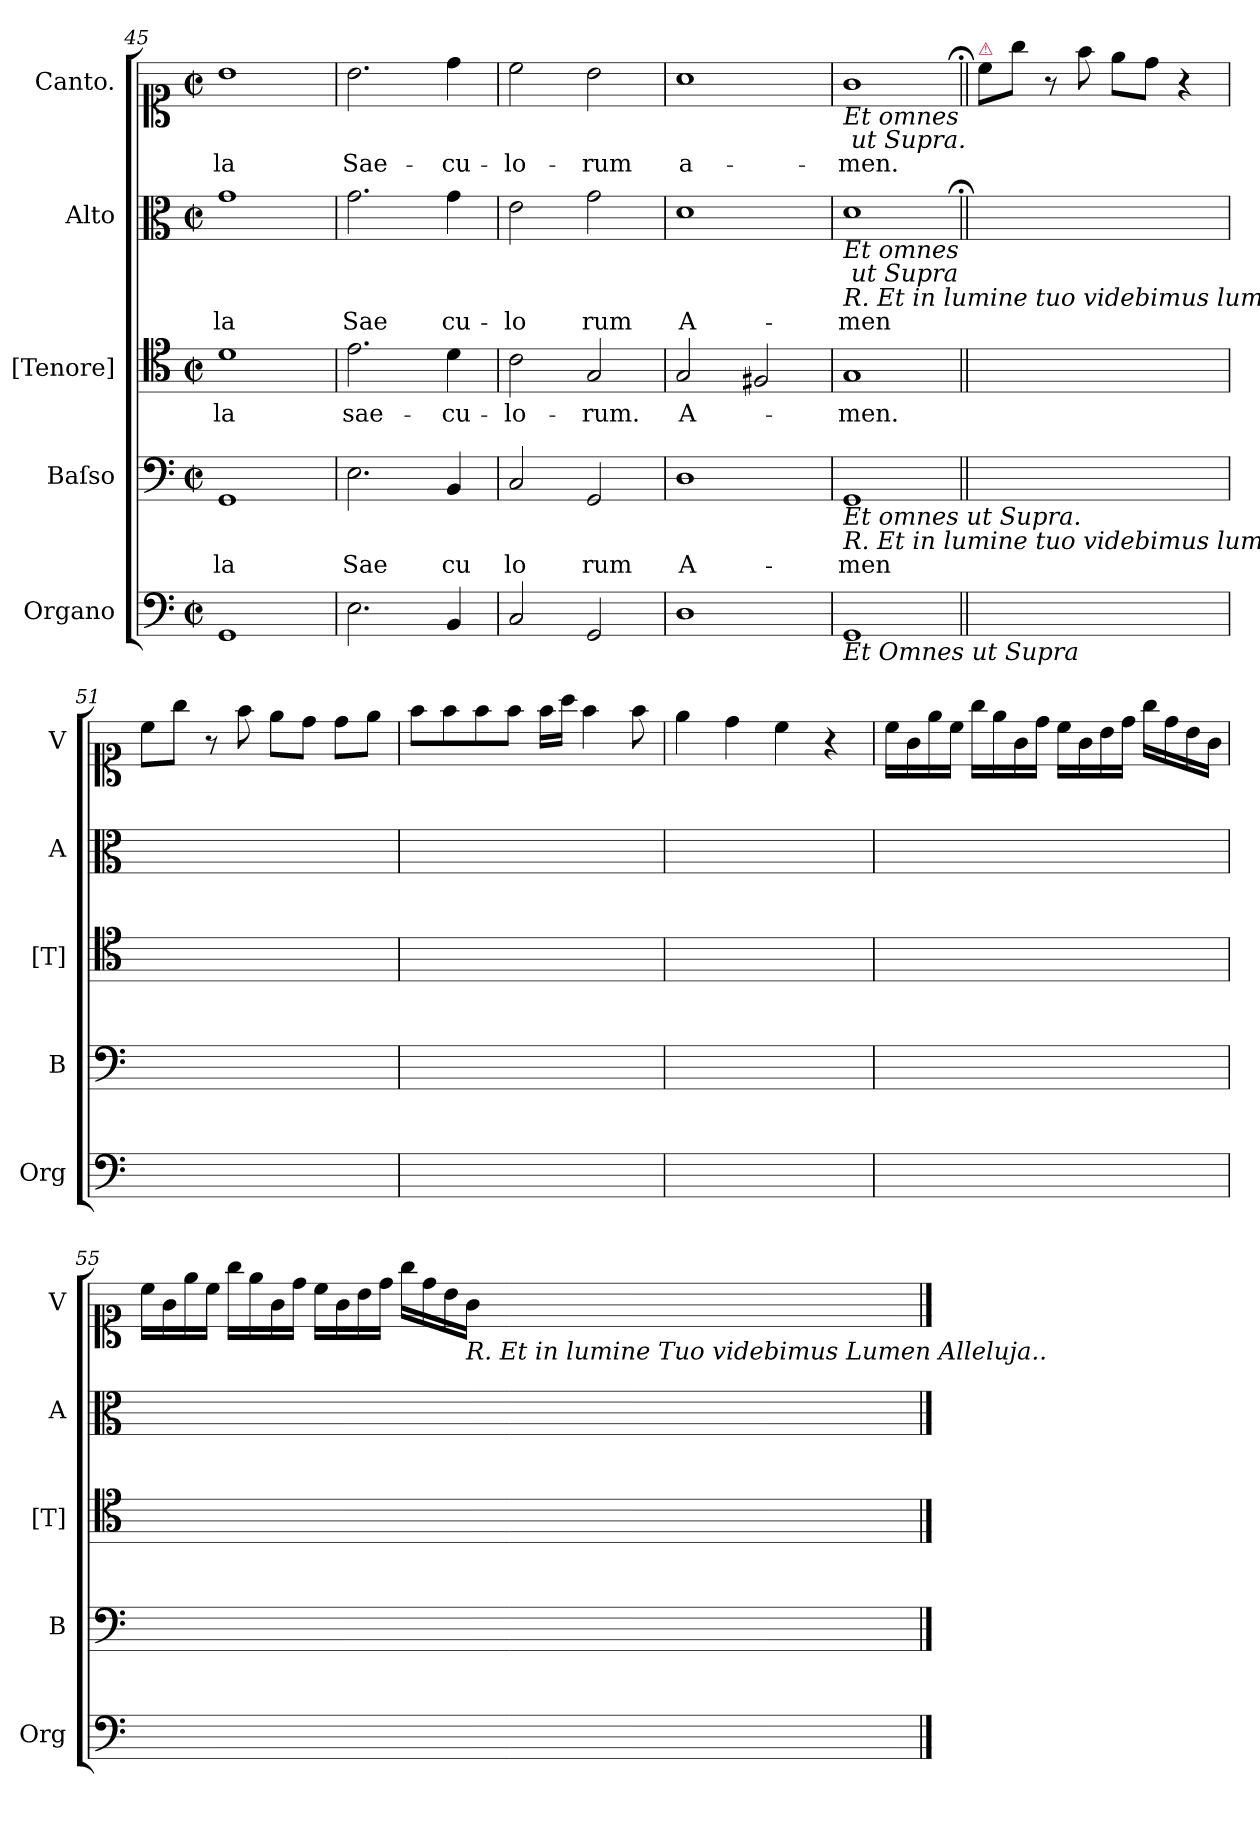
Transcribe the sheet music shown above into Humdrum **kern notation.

**kern	**kern	**text	**kern	**text	**kern	**text	**kern	**text
*part5	*part4	*part4	*part3	*part3	*part2	*part2	*part1	*part1
*staff5	*staff4	*staff4	*staff3	*staff3	*staff2	*staff2	*staff1	*staff1
*I"Organo	*I"Baſso	*	*I"[Tenore]	*	*I"Alto	*	*I"Canto.	*
*I'Org	*I'B	*	*I'[T]	*	*I'A	*	*I'V	*
*clefF4	*clefF4	*	*clefC4	*	*clefC3	*	*clefC1	*
*k[]	*k[]	*	*k[]	*	*k[]	*	*k[]	*
*M2/2	*M2/2	*	*M2/2	*	*M2/2	*	*M2/2	*
*met(c|)	*met(c|)	*	*met(c|)	*	*met(c|)	*	*met(c|)	*
=45	=45	=45	=45	=45	=45	=45	=45	=45
1GG/	1GG/	la	1d\	-la	1g\	-la	1b\	-la
=46	=46	=46	=46	=46	=46	=46	=46	=46
2.E\	2.E\	-Sae	2.e\	sae-	2.g\	-Sae	2.b\	Sae-
4BB/	4BB/	-cu	4d\	-cu-	4g\	cu-	4dd\	-cu-
=47	=47	=47	=47	=47	=47	=47	=47	=47
2C/	2C/	-lo	2c\	-lo-	2e\	-lo	2cc\	-lo-
2GG/	2GG/	rum	2G/	-rum.	2g\	rum	2b\	-rum
=48	=48	=48	=48	=48	=48	=48	=48	=48
1D\	1D\	-A-	2G/	A-	1d\	A-	1a\	a-
.	.	.	2F#X/	.	.	.	.	.
=49	=49	=49	=49	=49	=49	=49	=49	=49
!	!	!	!	!	!	!	!LO:TX:b:i:t=Et omnes\n ut Supra.	!
!	!	!	!	!	!LO:TX:b:i:t=Et omnes\n ut Supra	!	!	!
!	!	!	!	!	!LO:TX:b:i:t=R. Et in lumine tuo videbimus lumen Alleluia.	!	!	!
!	!LO:TX:b:i:t=Et omnes ut Supra.	!	!	!	!	!	!	!
!	!LO:TX:b:i:t=R. Et in lumine tuo videbimus lumen Alleluia	!	!	!	!	!	!	!
!LO:TX:b:i:t=Et Omnes ut Supra	!	!	!	!	!	!	!	!
1GG/	1GG/	-men	1G/	-men.	1d\	-men	1g\	-men.
=50||	=50||	=50||;	=50||	=50||;	=50||;	=50||;	=50||;	=50||;
!	!	!	!	!	!	!	!LO:TX:a:color=crimson:t=⚠	!
1ryy	1ryy	.	1ryy	.	1ryy	.	8cc\L	.
.	.	.	.	.	.	.	8gg\J	.
.	.	.	.	.	.	.	8r	.
.	.	.	.	.	.	.	8ff\	.
.	.	.	.	.	.	.	8ee\L	.
.	.	.	.	.	.	.	8dd\J	.
.	.	.	.	.	.	.	4r	.
=51	=51	=51	=51	=51	=51	=51	=51	=51
1ryy	1ryy	.	1ryy	.	1ryy	.	8cc\L	.
.	.	.	.	.	.	.	8gg\J	.
.	.	.	.	.	.	.	8r	.
.	.	.	.	.	.	.	8ff\	.
.	.	.	.	.	.	.	8ee\L	.
.	.	.	.	.	.	.	8dd\J	.
.	.	.	.	.	.	.	8dd\L	.
.	.	.	.	.	.	.	8ee\J	.
=52	=52	=52	=52	=52	=52	=52	=52	=52
1ryy	1ryy	.	1ryy	.	1ryy	.	8ff\L	.
.	.	.	.	.	.	.	8ff\	.
.	.	.	.	.	.	.	8ff\	.
.	.	.	.	.	.	.	8ff\J	.
.	.	.	.	.	.	.	16ff\LL	.
.	.	.	.	.	.	.	16aa\JJ	.
.	.	.	.	.	.	.	4ff\	.
.	.	.	.	.	.	.	8ff\	.
=53	=53	=53	=53	=53	=53	=53	=53	=53
1ryy	1ryy	.	1ryy	.	1ryy	.	4ee\	.
.	.	.	.	.	.	.	4dd\	.
.	.	.	.	.	.	.	4cc\	.
.	.	.	.	.	.	.	4r	.
=54	=54	=54	=54	=54	=54	=54	=54	=54
1ryy	1ryy	.	1ryy	.	1ryy	.	16cc\LL	.
.	.	.	.	.	.	.	16g\	.
.	.	.	.	.	.	.	16ee\	.
.	.	.	.	.	.	.	16cc\JJ	.
.	.	.	.	.	.	.	16gg\LL	.
.	.	.	.	.	.	.	16ee\	.
.	.	.	.	.	.	.	16g\	.
.	.	.	.	.	.	.	16dd\JJ	.
.	.	.	.	.	.	.	16cc\LL	.
.	.	.	.	.	.	.	16g\	.
.	.	.	.	.	.	.	16b\	.
.	.	.	.	.	.	.	16dd\JJ	.
.	.	.	.	.	.	.	16gg\LL	.
.	.	.	.	.	.	.	16dd\	.
.	.	.	.	.	.	.	16b\	.
.	.	.	.	.	.	.	16g\JJ	.
=55	=55	=55	=55	=55	=55	=55	=55	=55
1ryy	1ryy	.	1ryy	.	1ryy	.	16cc\LL	.
.	.	.	.	.	.	.	16g\	.
.	.	.	.	.	.	.	16ee\	.
.	.	.	.	.	.	.	16cc\JJ	.
.	.	.	.	.	.	.	16gg\LL	.
.	.	.	.	.	.	.	16ee\	.
.	.	.	.	.	.	.	16g\	.
.	.	.	.	.	.	.	16dd\JJ	.
.	.	.	.	.	.	.	16cc\LL	.
.	.	.	.	.	.	.	16g\	.
.	.	.	.	.	.	.	16b\	.
.	.	.	.	.	.	.	16dd\JJ	.
.	.	.	.	.	.	.	16gg\LL	.
.	.	.	.	.	.	.	16dd\	.
.	.	.	.	.	.	.	16b\	.
!	!	!	!	!	!	!	!LO:TX:b:i:t=R. Et in lumine Tuo videbimus Lumen Alleluja..	!
.	.	.	.	.	.	.	16g\JJ	.
==	==	==	==	==	==	==	==	==
*-	*-	*-	*-	*-	*-	*-	*-	*-
